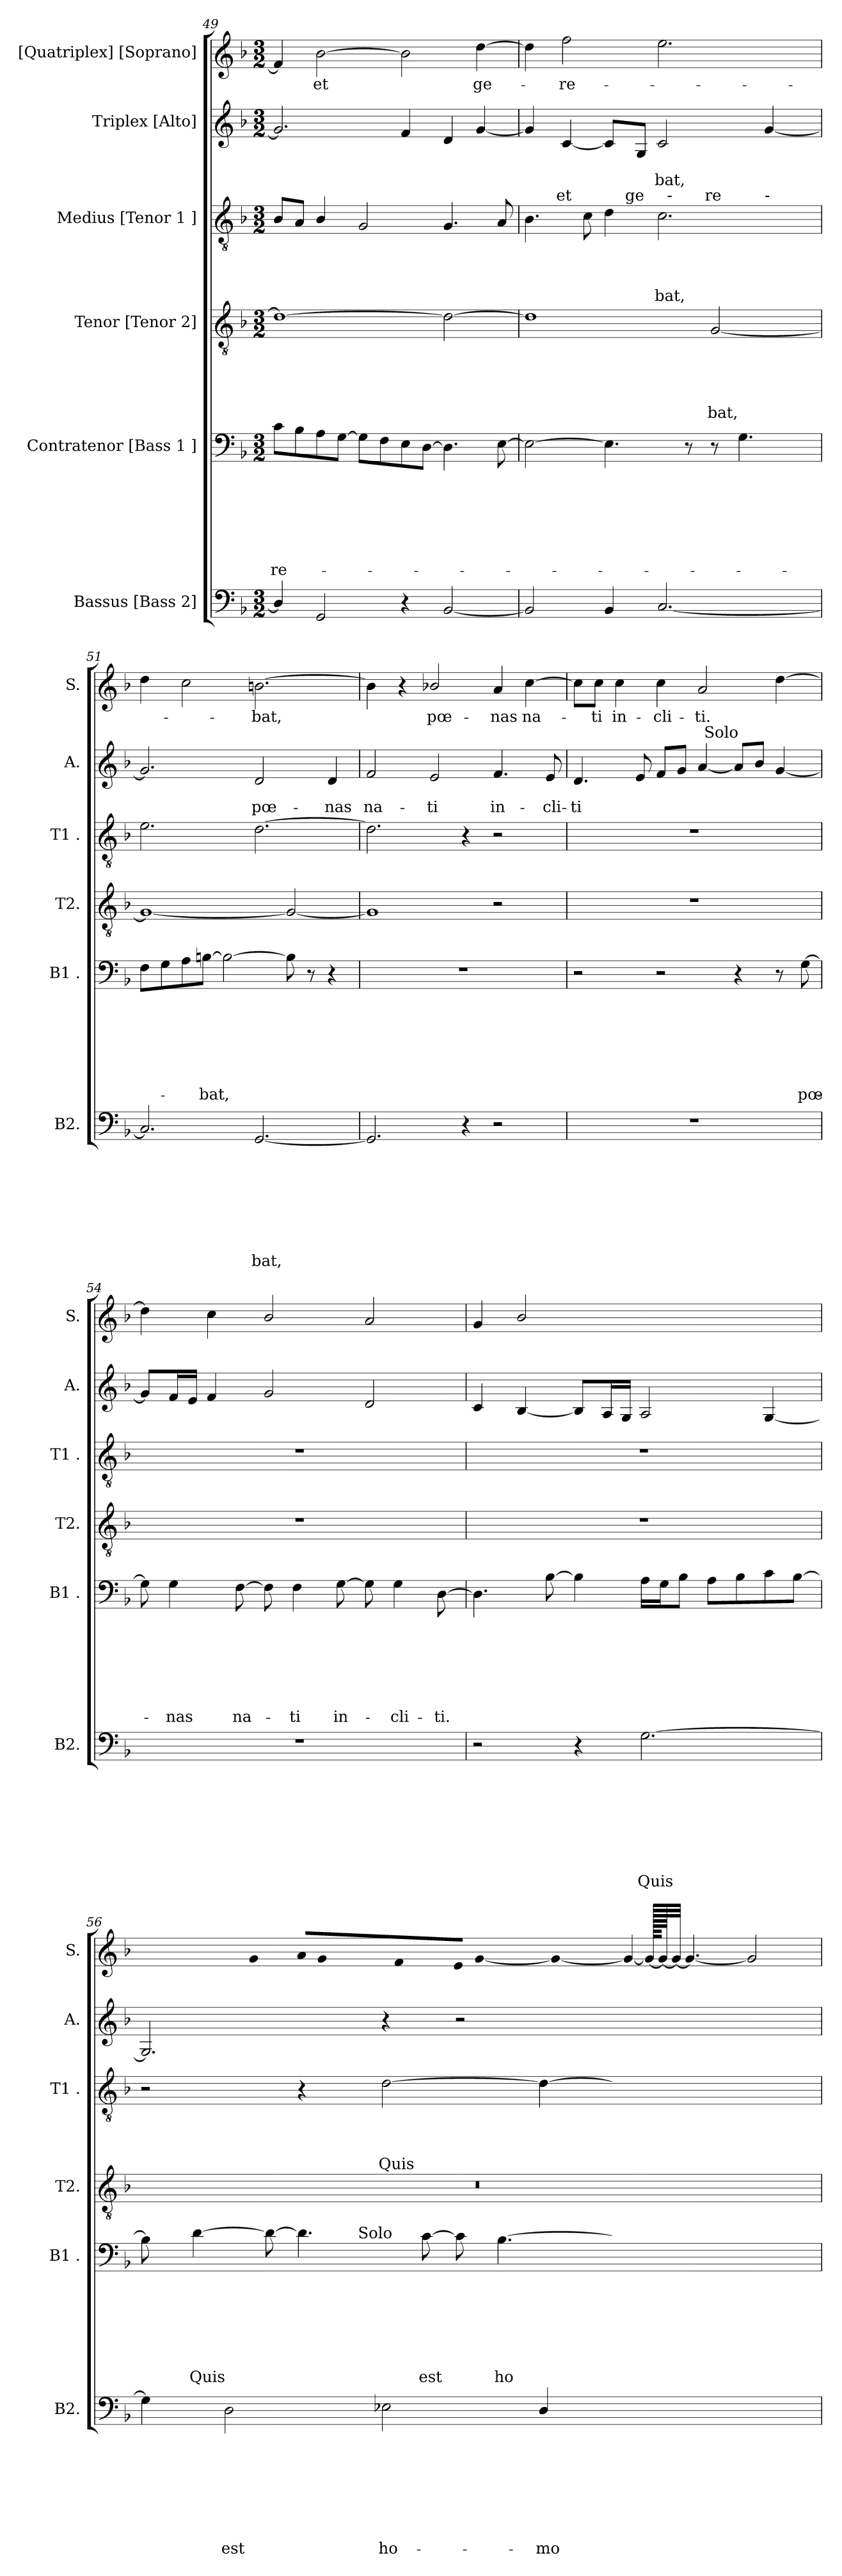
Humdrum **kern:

**kern	**text	**text	**text	**text	**text	**text	**text	**text	**kern	**text	**text	**text	**text	**text	**text	**text	**kern	**text	**text	**text	**text	**text	**kern	**text	**text	**text	**text	**kern	**text	**text	**kern	**text
*part6	*part6	*part6	*part6	*part6	*part6	*part6	*part6	*part6	*part5	*part5	*part5	*part5	*part5	*part5	*part5	*part5	*part4	*part4	*part4	*part4	*part4	*part4	*part3	*part3	*part3	*part3	*part3	*part2	*part2	*part2	*part1	*part1
*staff6	*staff6	*staff6	*staff6	*staff6	*staff6	*staff6	*staff6	*staff6	*staff5	*staff5	*staff5	*staff5	*staff5	*staff5	*staff5	*staff5	*staff4	*staff4	*staff4	*staff4	*staff4	*staff4	*staff3	*staff3	*staff3	*staff3	*staff3	*staff2	*staff2	*staff2	*staff1	*staff1
*I"Bassus [Bass 2]	*	*	*	*	*	*	*	*	*I"Contratenor [Bass 1 ]	*	*	*	*	*	*	*	*I"Tenor [Tenor 2]	*	*	*	*	*	*I"Medius [Tenor 1 ]	*	*	*	*	*I"Triplex [Alto]	*	*	*I"[Quatriplex] [Soprano]	*
*I'B2.	*	*	*	*	*	*	*	*	*I'B1 .	*	*	*	*	*	*	*	*I'T2.	*	*	*	*	*	*I'T1 .	*	*	*	*	*I'A.	*	*	*I'S.	*
*clefF4	*	*	*	*	*	*	*	*	*clefF4	*	*	*	*	*	*	*	*clefGv2	*	*	*	*	*	*clefGv2	*	*	*	*	*clefG2	*	*	*clefG2	*
*k[b-]	*	*	*	*	*	*	*	*	*k[b-]	*	*	*	*	*	*	*	*k[b-]	*	*	*	*	*	*k[b-]	*	*	*	*	*k[b-]	*	*	*k[b-]	*
*F:	*	*	*	*	*	*	*	*	*F:	*	*	*	*	*	*	*	*F:	*	*	*	*	*	*F:	*	*	*	*	*F:	*	*	*F:	*
*M3/2	*	*	*	*	*	*	*	*	*M3/2	*	*	*	*	*	*	*	*M3/2	*	*	*	*	*	*M3/2	*	*	*	*	*M3/2	*	*	*M3/2	*
=49	=49	=49	=49	=49	=49	=49	=49	=49	=49	=49	=49	=49	=49	=49	=49	=49	=49	=49	=49	=49	=49	=49	=49	=49	=49	=49	=49	=49	=49	=49	=49	=49
!	!	!	!	!	!	!	!	!	!	!	!	!	!	!	!	!LO:LY:b	!	!	!	!	!	!	!	!	!	!	!	!	!	!	!	!
4D/]	.	.	.	.	.	.	.	.	8c\L	.	.	.	.	.	.	-re-	1d_	.	.	.	.	.	8B-/L	.	.	.	.	2.g/]	.	.	4f/]	.
.	.	.	.	.	.	.	.	.	8B-\	.	.	.	.	.	.	.	.	.	.	.	.	.	8A/J	.	.	.	.	.	.	.	.	.
!	!	!	!	!	!	!	!	!	!	!	!	!	!	!	!	!	!	!	!	!	!	!	!	!	!	!	!	!	!	!	!	!LO:LY:b
2GG/	.	.	.	.	.	.	.	.	8A\	.	.	.	.	.	.	.	.	.	.	.	.	.	4B-/	.	.	.	.	.	.	.	[>2b-\	et
.	.	.	.	.	.	.	.	.	[8G\J	.	.	.	.	.	.	.	.	.	.	.	.	.	.	.	.	.	.	.	.	.	.	.
.	.	.	.	.	.	.	.	.	8G\L]	.	.	.	.	.	.	.	.	.	.	.	.	.	2G/	.	.	.	.	.	.	.	.	.
.	.	.	.	.	.	.	.	.	8F\	.	.	.	.	.	.	.	.	.	.	.	.	.	.	.	.	.	.	.	.	.	.	.
4r	.	.	.	.	.	.	.	.	8E\	.	.	.	.	.	.	.	.	.	.	.	.	.	.	.	.	.	.	4f/	.	.	2b-\]	.
.	.	.	.	.	.	.	.	.	[8D\J	.	.	.	.	.	.	.	.	.	.	.	.	.	.	.	.	.	.	.	.	.	.	.
[2BB-	.	.	.	.	.	.	.	.	4.D\]	.	.	.	.	.	.	.	2d_	.	.	.	.	.	4.G/	.	.	.	.	4d/	.	.	.	.
!	!	!	!	!	!	!	!	!	!	!	!	!	!	!	!	!	!	!	!	!	!	!	!	!	!	!	!	!	!	!	!	!LO:LY:b
.	.	.	.	.	.	.	.	.	.	.	.	.	.	.	.	.	.	.	.	.	.	.	.	.	.	.	.	[4g/	.	.	[4dd\	ge-
.	.	.	.	.	.	.	.	.	[8E	.	.	.	.	.	.	.	.	.	.	.	.	.	8A/	.	.	.	.	.	.	.	.	.
=50	=50	=50	=50	=50	=50	=50	=50	=50	=50	=50	=50	=50	=50	=50	=50	=50	=50	=50	=50	=50	=50	=50	=50	=50	=50	=50	=50	=50	=50	=50	=50	=50
*	*	*	*	*	*	*	*	*	*	*	*	*	*	*	*	*	*	*	*	*	*	*	*^	*	*	*	*	*	*	*	*	*
*	*	*	*	*	*	*	*	*	*	*	*	*	*	*	*	*	*	*	*	*	*	*	*	*^	*	*	*	*	*	*	*	*	*
*	*	*	*	*	*	*	*	*	*	*	*	*	*	*	*	*	*	*	*	*	*	*	*	*	*^	*	*	*	*	*	*	*	*	*
*	*	*	*	*	*	*	*	*	*	*	*	*	*	*	*	*	*	*	*	*	*	*	*	*	*	*^	*	*	*	*	*	*	*	*	*
*	*	*	*	*	*	*	*	*	*	*	*	*	*	*	*	*	*	*	*	*	*	*	*	*	*	*	*^	*	*	*	*	*	*	*	*	*
2BB-/]	.	.	.	.	.	.	.	.	2E\_	.	.	.	.	.	.	.	1d]	.	.	.	.	.	4.B-\	8...ryy	2ryy	2ryy	2ryy	1ryy	.	.	.	.	4g/]	.	.	4dd\]	.
!	!	!	!	!	!	!	!	!	!	!	!	!	!	!	!	!	!	!	!	!	!	!	!	!LO:TX:a:t=et	!	!	!	!	!	!	!	!	!	!	!	!	!
.	.	.	.	.	.	.	.	.	.	.	.	.	.	.	.	.	.	.	.	.	.	.	.	1ryy	.	.	.	.	.	.	.	.	.	.	.	.	.
!	!	!	!	!	!	!	!	!	!	!	!	!	!	!	!	!	!	!	!	!	!	!	!	!	!	!	!	!	!	!	!	!	!	!	!	!	!LO:LY:b
.	.	.	.	.	.	.	.	.	.	.	.	.	.	.	.	.	.	.	.	.	.	.	.	.	.	.	.	.	.	.	.	.	[4c/	.	.	2ff\	-re-
.	.	.	.	.	.	.	.	.	.	.	.	.	.	.	.	.	.	.	.	.	.	.	8c\	.	.	.	.	.	.	.	.	.	.	.	.	.	.
4BB-/	.	.	.	.	.	.	.	.	4.E\]	.	.	.	.	.	.	.	.	.	.	.	.	.	4d\	.	16ryy	4ryy	4ryy	.	.	.	.	.	8c/L]	.	.	.	.
.	.	.	.	.	.	.	.	.	.	.	.	.	.	.	.	.	.	.	.	.	.	.	.	.	64ryy	.	.	.	.	.	.	.	.	.	.	.	.
!	!	!	!	!	!	!	!	!	!	!	!	!	!	!	!	!	!	!	!	!	!	!	!	!	!LO:TX:a:t=ge	!	!	!	!	!	!	!	!	!	!	!	!
.	.	.	.	.	.	.	.	.	.	.	.	.	.	.	.	.	.	.	.	.	.	.	.	.	2ryy	.	.	.	.	.	.	.	.	.	.	.	.
.	.	.	.	.	.	.	.	.	.	.	.	.	.	.	.	.	.	.	.	.	.	.	.	.	.	.	.	.	.	.	.	.	8G/J	.	.	.	.
!	!	!	!	!	!	!	!	!	!	!	!	!	!	!	!	!	!	!	!	!	!	!	!	!	!	!	!	!	!	!	!	!LO:LY:b	!	!	!LO:LY:b	!	!
[2.C	.	.	.	.	.	.	.	.	.	.	.	.	.	.	.	.	.	.	.	.	.	.	2.c\	.	.	32ryy	8...ryy	.	.	.	.	-bat,	2c/	.	bat,	2.ee\	.
!	!	!	!	!	!	!	!	!	!	!	!	!	!	!	!	!	!	!	!	!	!	!	!	!	!	!LO:TX:a:t=-	!	!	!	!	!	!	!	!	!	!	!
.	.	.	.	.	.	.	.	.	.	.	.	.	.	.	.	.	.	.	.	.	.	.	.	.	.	2ryy	.	.	.	.	.	.	.	.	.	.	.
.	.	.	.	.	.	.	.	.	8r	.	.	.	.	.	.	.	.	.	.	.	.	.	.	.	.	.	.	.	.	.	.	.	.	.	.	.	.
!	!	!	!	!	!	!	!	!	!	!	!	!	!	!	!	!	!	!	!	!	!	!	!	!	!	!	!LO:TX:a:t=re	!	!	!	!	!	!	!	!	!	!
.	.	.	.	.	.	.	.	.	.	.	.	.	.	.	.	.	.	.	.	.	.	.	.	.	.	.	2ryy	.	.	.	.	.	.	.	.	.	.
!	!	!	!	!	!	!	!	!	!	!	!	!	!	!	!	!	!	!	!	!	!	!LO:LY:b	!	!	!	!	!	!	!	!	!	!	!	!	!	!	!
.	.	.	.	.	.	.	.	.	8r	.	.	.	.	.	.	.	[<2G	.	.	.	.	-bat,	.	.	.	.	.	4ryy	.	.	.	.	.	.	.	.	.
.	.	.	.	.	.	.	.	.	.	.	.	.	.	.	.	.	.	.	.	.	.	.	.	.	4ryy	.	.	.	.	.	.	.	.	.	.	.	.
.	.	.	.	.	.	.	.	.	4.G\	.	.	.	.	.	.	.	.	.	.	.	.	.	.	.	.	.	.	.	.	.	.	.	.	.	.	.	.
.	.	.	.	.	.	.	.	.	.	.	.	.	.	.	.	.	.	.	.	.	.	.	.	4ryy	.	.	.	.	.	.	.	.	.	.	.	.	.
!	!	!	!	!	!	!	!	!	!	!	!	!	!	!	!	!	!	!	!	!	!	!	!	!	!	!	!	!LO:TX:a:t=-	!	!	!	!	!	!	!	!	!
.	.	.	.	.	.	.	.	.	.	.	.	.	.	.	.	.	.	.	.	.	.	.	.	.	.	.	.	4ryy	.	.	.	.	[4g	.	.	.	.
.	.	.	.	.	.	.	.	.	.	.	.	.	.	.	.	.	.	.	.	.	.	.	.	.	.	8..ryy	.	.	.	.	.	.	.	.	.	.	.
.	.	.	.	.	.	.	.	.	.	.	.	.	.	.	.	.	.	.	.	.	.	.	.	.	8ryy	.	.	.	.	.	.	.	.	.	.	.	.
.	.	.	.	.	.	.	.	.	.	.	.	.	.	.	.	.	.	.	.	.	.	.	.	.	32.ryy	.	.	.	.	.	.	.	.	.	.	.	.
.	.	.	.	.	.	.	.	.	.	.	.	.	.	.	.	.	.	.	.	.	.	.	.	64ryy	.	.	64ryy	.	.	.	.	.	.	.	.	.	.
*	*	*	*	*	*	*	*	*	*	*	*	*	*	*	*	*	*	*	*	*	*	*	*v	*v	*v	*v	*v	*v	*	*	*	*	*	*	*	*	*
!!LO:LB:g=z
=51	=51	=51	=51	=51	=51	=51	=51	=51	=51	=51	=51	=51	=51	=51	=51	=51	=51	=51	=51	=51	=51	=51	=51	=51	=51	=51	=51	=51	=51	=51	=51	=51
2.C/]	.	.	.	.	.	.	.	.	8F\L	.	.	.	.	.	.	.	1G_	.	.	.	.	.	2.e\	.	.	.	.	2.g/]	.	.	4dd\	.
.	.	.	.	.	.	.	.	.	8G\	.	.	.	.	.	.	.	.	.	.	.	.	.	.	.	.	.	.	.	.	.	.	.
.	.	.	.	.	.	.	.	.	8A\	.	.	.	.	.	.	.	.	.	.	.	.	.	.	.	.	.	.	.	.	.	2cc\	.
!	!	!	!	!	!	!	!	!	!	!	!	!	!	!	!	!LO:LY:b	!	!	!	!	!	!	!	!	!	!	!	!	!	!	!	!
.	.	.	.	.	.	.	.	.	[8Bn\J	.	.	.	.	.	.	-bat,	.	.	.	.	.	.	.	.	.	.	.	.	.	.	.	.
.	.	.	.	.	.	.	.	.	2B\_	.	.	.	.	.	.	.	.	.	.	.	.	.	.	.	.	.	.	.	.	.	.	.
!	!	!	!	!	!	!	!	!LO:LY:b	!	!	!	!	!	!	!	!	!	!	!	!	!	!	!	!	!	!	!	!	!	!LO:LY:b	!	!LO:LY:b
[2.GG	.	.	.	.	.	.	.	-bat,	.	.	.	.	.	.	.	.	.	.	.	.	.	.	[2.d	.	.	.	.	2d/	.	pœ-	[2.bn	-bat,
.	.	.	.	.	.	.	.	.	8B\]	.	.	.	.	.	.	.	2G_	.	.	.	.	.	.	.	.	.	.	.	.	.	.	.
.	.	.	.	.	.	.	.	.	8r	.	.	.	.	.	.	.	.	.	.	.	.	.	.	.	.	.	.	.	.	.	.	.
!	!	!	!	!	!	!	!	!	!	!	!	!	!	!	!	!	!	!	!	!	!	!	!	!	!	!	!	!	!	!LO:LY:b	!	!
.	.	.	.	.	.	.	.	.	4r	.	.	.	.	.	.	.	.	.	.	.	.	.	.	.	.	.	.	4d/	.	-nas	.	.
=52	=52	=52	=52	=52	=52	=52	=52	=52	=52	=52	=52	=52	=52	=52	=52	=52	=52	=52	=52	=52	=52	=52	=52	=52	=52	=52	=52	=52	=52	=52	=52	=52
!	!	!	!	!	!	!	!	!	!	!	!	!	!	!	!	!	!	!	!	!	!	!	!	!	!	!	!	!	!	!LO:LY:b	!	!
2.GG/]	.	.	.	.	.	.	.	.	1.r	.	.	.	.	.	.	.	1G]	.	.	.	.	.	2.d\]	.	.	.	.	2f/	.	na-	4b\]	.
.	.	.	.	.	.	.	.	.	.	.	.	.	.	.	.	.	.	.	.	.	.	.	.	.	.	.	.	.	.	.	4r	.
!	!	!	!	!	!	!	!	!	!	!	!	!	!	!	!	!	!	!	!	!	!	!	!	!	!	!	!	!	!	!LO:LY:b	!	!LO:LY:b
.	.	.	.	.	.	.	.	.	.	.	.	.	.	.	.	.	.	.	.	.	.	.	.	.	.	.	.	2e/	.	-ti	2b-X/	pœ-
4r	.	.	.	.	.	.	.	.	.	.	.	.	.	.	.	.	.	.	.	.	.	.	4r	.	.	.	.	.	.	.	.	.
!	!	!	!	!	!	!	!	!	!	!	!	!	!	!	!	!	!	!	!	!	!	!	!	!	!	!	!	!	!	!LO:LY:b	!	!LO:LY:b
2r	.	.	.	.	.	.	.	.	.	.	.	.	.	.	.	.	2r	.	.	.	.	.	2r	.	.	.	.	4.f/	.	in-	4a/	-nas
!	!	!	!	!	!	!	!	!	!	!	!	!	!	!	!	!	!	!	!	!	!	!	!	!	!	!	!	!	!	!	!	!LO:LY:b
.	.	.	.	.	.	.	.	.	.	.	.	.	.	.	.	.	.	.	.	.	.	.	.	.	.	.	.	.	.	.	[4cc\	na-
!	!	!	!	!	!	!	!	!	!	!	!	!	!	!	!	!	!	!	!	!	!	!	!	!	!	!	!	!	!	!LO:LY:b	!	!
.	.	.	.	.	.	.	.	.	.	.	.	.	.	.	.	.	.	.	.	.	.	.	.	.	.	.	.	8e/	.	-cli-	.	.
=53	=53	=53	=53	=53	=53	=53	=53	=53	=53	=53	=53	=53	=53	=53	=53	=53	=53	=53	=53	=53	=53	=53	=53	=53	=53	=53	=53	=53	=53	=53	=53	=53
!	!	!	!	!	!	!	!	!	!	!	!	!	!	!	!	!	!	!	!	!	!	!	!	!	!	!	!	!	!	!LO:LY:b:rj	!	!
*	*	*	*	*	*	*	*	*	*	*	*	*	*	*	*	*	*	*	*	*	*	*	*	*	*	*	*	*^	*	*	*	*
1.r	.	.	.	.	.	.	.	.	2r	.	.	.	.	.	.	.	1.r	.	.	.	.	.	1.r	.	.	.	.	4.d/	2ryy	.	-ti	8cc\L]	.
!	!	!	!	!	!	!	!	!	!	!	!	!	!	!	!	!	!	!	!	!	!	!	!	!	!	!	!	!	!	!	!	!	!LO:LY:b
.	.	.	.	.	.	.	.	.	.	.	.	.	.	.	.	.	.	.	.	.	.	.	.	.	.	.	.	.	.	.	.	8cc\J	-ti
!	!	!	!	!	!	!	!	!	!	!	!	!	!	!	!	!	!	!	!	!	!	!	!	!	!	!	!	!	!	!	!	!	!LO:LY:b
.	.	.	.	.	.	.	.	.	.	.	.	.	.	.	.	.	.	.	.	.	.	.	.	.	.	.	.	.	.	.	.	4cc\	in-
.	.	.	.	.	.	.	.	.	.	.	.	.	.	.	.	.	.	.	.	.	.	.	.	.	.	.	.	8e/	.	.	.	.	.
!	!	!	!	!	!	!	!	!	!	!	!	!	!	!	!	!	!	!	!	!	!	!	!	!	!	!	!	!	!	!	!	!	!LO:LY:b:rj
.	.	.	.	.	.	.	.	.	2r	.	.	.	.	.	.	.	.	.	.	.	.	.	.	.	.	.	.	8f/L	4ryy	.	.	4cc\	-cli-
.	.	.	.	.	.	.	.	.	.	.	.	.	.	.	.	.	.	.	.	.	.	.	.	.	.	.	.	8g/J	.	.	.	.	.
!	!	!	!	!	!	!	!	!	!	!	!	!	!	!	!	!	!	!	!	!	!	!	!	!	!	!	!	!	!	!	!	!	!LO:LY:b
.	.	.	.	.	.	.	.	.	.	.	.	.	.	.	.	.	.	.	.	.	.	.	.	.	.	.	.	[4a/	64ryy	.	.	2a/	-ti.
!	!	!	!	!	!	!	!	!	!	!	!	!	!	!	!	!	!	!	!	!	!	!	!	!	!	!	!	!	!LO:TX:a:t=Solo	!	!	!	!
.	.	.	.	.	.	.	.	.	.	.	.	.	.	.	.	.	.	.	.	.	.	.	.	.	.	.	.	.	2ryy	.	.	.	.
.	.	.	.	.	.	.	.	.	4r	.	.	.	.	.	.	.	.	.	.	.	.	.	.	.	.	.	.	8a/L]	.	.	.	.	.
.	.	.	.	.	.	.	.	.	.	.	.	.	.	.	.	.	.	.	.	.	.	.	.	.	.	.	.	8b-/J	.	.	.	.	.
.	.	.	.	.	.	.	.	.	8r	.	.	.	.	.	.	.	.	.	.	.	.	.	.	.	.	.	.	[4g/	.	.	.	[4dd\	.
.	.	.	.	.	.	.	.	.	.	.	.	.	.	.	.	.	.	.	.	.	.	.	.	.	.	.	.	.	8...ryy	.	.	.	.
!	!	!	!	!	!	!	!	!	!	!	!	!	!	!	!	!LO:LY:b	!	!	!	!	!	!	!	!	!	!	!	!	!	!	!	!	!
.	.	.	.	.	.	.	.	.	[8G\	.	.	.	.	.	.	pœ-	.	.	.	.	.	.	.	.	.	.	.	.	.	.	.	.	.
*	*	*	*	*	*	*	*	*	*	*	*	*	*	*	*	*	*	*	*	*	*	*	*	*	*	*	*	*v	*v	*	*	*	*
=54	=54	=54	=54	=54	=54	=54	=54	=54	=54	=54	=54	=54	=54	=54	=54	=54	=54	=54	=54	=54	=54	=54	=54	=54	=54	=54	=54	=54	=54	=54	=54	=54
1.r	.	.	.	.	.	.	.	.	8G\]	.	.	.	.	.	.	.	1.r	.	.	.	.	.	1.r	.	.	.	.	8g/L]	.	.	4dd\]	.
!	!	!	!	!	!	!	!	!	!	!	!	!	!	!	!	!LO:LY:b:rj	!	!	!	!	!	!	!	!	!	!	!	!	!	!	!	!
.	.	.	.	.	.	.	.	.	4G\	.	.	.	.	.	.	-nas	.	.	.	.	.	.	.	.	.	.	.	16f/L	.	.	.	.
.	.	.	.	.	.	.	.	.	.	.	.	.	.	.	.	.	.	.	.	.	.	.	.	.	.	.	.	16e/JJ	.	.	.	.
.	.	.	.	.	.	.	.	.	.	.	.	.	.	.	.	.	.	.	.	.	.	.	.	.	.	.	.	4f/	.	.	4cc\	.
!	!	!	!	!	!	!	!	!	!	!	!	!	!	!	!	!LO:LY:b	!	!	!	!	!	!	!	!	!	!	!	!	!	!	!	!
.	.	.	.	.	.	.	.	.	[8F\	.	.	.	.	.	.	na-	.	.	.	.	.	.	.	.	.	.	.	.	.	.	.	.
.	.	.	.	.	.	.	.	.	8F\]	.	.	.	.	.	.	.	.	.	.	.	.	.	.	.	.	.	.	2g/	.	.	2b-/	.
!	!	!	!	!	!	!	!	!	!	!	!	!	!	!	!	!LO:LY:b	!	!	!	!	!	!	!	!	!	!	!	!	!	!	!	!
.	.	.	.	.	.	.	.	.	4F\	.	.	.	.	.	.	-ti	.	.	.	.	.	.	.	.	.	.	.	.	.	.	.	.
!	!	!	!	!	!	!	!	!	!	!	!	!	!	!	!	!LO:LY:b	!	!	!	!	!	!	!	!	!	!	!	!	!	!	!	!
.	.	.	.	.	.	.	.	.	[8G\	.	.	.	.	.	.	in-	.	.	.	.	.	.	.	.	.	.	.	.	.	.	.	.
.	.	.	.	.	.	.	.	.	8G\]	.	.	.	.	.	.	.	.	.	.	.	.	.	.	.	.	.	.	2d/	.	.	2a/	.
!	!	!	!	!	!	!	!	!	!	!	!	!	!	!	!	!LO:LY:b	!	!	!	!	!	!	!	!	!	!	!	!	!	!	!	!
.	.	.	.	.	.	.	.	.	4G\	.	.	.	.	.	.	-cli-	.	.	.	.	.	.	.	.	.	.	.	.	.	.	.	.
!	!	!	!	!	!	!	!	!	!	!	!	!	!	!	!	!LO:LY:b	!	!	!	!	!	!	!	!	!	!	!	!	!	!	!	!
.	.	.	.	.	.	.	.	.	[8D\	.	.	.	.	.	.	-ti.	.	.	.	.	.	.	.	.	.	.	.	.	.	.	.	.
=55	=55	=55	=55	=55	=55	=55	=55	=55	=55	=55	=55	=55	=55	=55	=55	=55	=55	=55	=55	=55	=55	=55	=55	=55	=55	=55	=55	=55	=55	=55	=55	=55
2r	.	.	.	.	.	.	.	.	4.D\]	.	.	.	.	.	.	.	1.r	.	.	.	.	.	1.r	.	.	.	.	4c/	.	.	4g/	.
.	.	.	.	.	.	.	.	.	.	.	.	.	.	.	.	.	.	.	.	.	.	.	.	.	.	.	.	[4B-/	.	.	2b-/	.
.	.	.	.	.	.	.	.	.	[8B-\	.	.	.	.	.	.	.	.	.	.	.	.	.	.	.	.	.	.	.	.	.	.	.
4r	.	.	.	.	.	.	.	.	4B-\]	.	.	.	.	.	.	.	.	.	.	.	.	.	.	.	.	.	.	8B-/L]	.	.	.	.
.	.	.	.	.	.	.	.	.	.	.	.	.	.	.	.	.	.	.	.	.	.	.	.	.	.	.	.	16A/L	.	.	.	.
.	.	.	.	.	.	.	.	.	.	.	.	.	.	.	.	.	.	.	.	.	.	.	.	.	.	.	.	16G/JJ	.	.	.	.
!	!	!	!	!	!	!	!	!LO:LY:b	!	!	!	!	!	!	!	!	!	!	!	!	!	!	!	!	!	!	!	!	!	!	!	!
[2.G	.	.	.	.	.	.	.	Quis	16A\LL	.	.	.	.	.	.	.	.	.	.	.	.	.	.	.	.	.	.	2A/	.	.	4ryy	.
.	.	.	.	.	.	.	.	.	16G\J	.	.	.	.	.	.	.	.	.	.	.	.	.	.	.	.	.	.	.	.	.	.	.
.	.	.	.	.	.	.	.	.	8B-\J	.	.	.	.	.	.	.	.	.	.	.	.	.	.	.	.	.	.	.	.	.	.	.
.	.	.	.	.	.	.	.	.	8A\L	.	.	.	.	.	.	.	.	.	.	.	.	.	.	.	.	.	.	.	.	.	2ryy	.
.	.	.	.	.	.	.	.	.	8B-\	.	.	.	.	.	.	.	.	.	.	.	.	.	.	.	.	.	.	.	.	.	.	.
.	.	.	.	.	.	.	.	.	8c\	.	.	.	.	.	.	.	.	.	.	.	.	.	.	.	.	.	.	[4G	.	.	.	.
.	.	.	.	.	.	.	.	.	[8B-\J	.	.	.	.	.	.	.	.	.	.	.	.	.	.	.	.	.	.	.	.	.	.	.
!!LO:PB:g=z
=56	=56	=56	=56	=56	=56	=56	=56	=56	=56	=56	=56	=56	=56	=56	=56	=56	=56	=56	=56	=56	=56	=56	=56	=56	=56	=56	=56	=56	=56	=56	=56	=56
*	*	*	*	*	*	*	*	*	*^	*	*	*	*	*	*	*	*	*	*	*	*	*	*	*	*	*	*	*	*	*	*	*
4G\]	.	.	.	.	.	.	.	.	8B-\]	2ryy	.	.	.	.	.	.	.	1.r	.	.	.	.	.	2r	.	.	.	.	2.G/]	.	.	16ryy	.
.	.	.	.	.	.	.	.	.	.	.	.	.	.	.	.	.	.	.	.	.	.	.	.	.	.	.	.	.	.	.	.	64ryy	.
.	.	.	.	.	.	.	.	.	.	.	.	.	.	.	.	.	.	.	.	.	.	.	.	.	.	.	.	.	.	.	.	256ryy	.
.	.	.	.	.	.	.	.	.	.	.	.	.	.	.	.	.	.	.	.	.	.	.	.	.	.	.	.	.	.	.	.	1024ryy	.
.	.	.	.	.	.	.	.	.	.	.	.	.	.	.	.	.	.	.	.	.	.	.	.	.	.	.	.	.	.	.	.	4096ryy	.
*	*	*	*	*	*	*	*	*	*	*	*	*	*	*	*	*	*	*	*	*	*	*	*	*	*	*	*	*	*	*	*	*Xtuplet	*
!	!	!	!	!	!	!	!	!	!	!	!	!	!	!	!	!	!	!	!	!	!	!	!	!	!	!	!	!	!	!	!	!LO:N:vis=4	!
.	.	.	.	.	.	.	.	.	.	.	.	.	.	.	.	.	.	.	.	.	.	.	.	.	.	.	.	.	.	.	.	4096%683g/	.
!	!	!	!	!	!	!	!	!	!	!	!	!	!	!	!	!	!LO:LY:b	!	!	!	!	!	!	!	!	!	!	!	!	!	!	!	!
.	.	.	.	.	.	.	.	.	[>4d\	.	.	.	.	.	.	.	Quis	.	.	.	.	.	.	.	.	.	.	.	.	.	.	.	.
!	!	!	!	!	!	!	!	!LO:LY:b	!	!	!	!	!	!	!	!	!	!	!	!	!	!	!	!	!	!	!	!	!	!	!	!LO:N:vis=8	!
2D\	.	.	.	.	.	.	.	est	.	.	.	.	.	.	.	.	.	.	.	.	.	.	.	.	.	.	.	.	.	.	.	4096%227a/L	.
!	!	!	!	!	!	!	!	!	!	!	!	!	!	!	!	!	!	!	!	!	!	!	!	!	!	!	!	!	!	!	!	!LO:N:vis=8	!
.	.	.	.	.	.	.	.	.	.	.	.	.	.	.	.	.	.	.	.	.	.	.	.	.	.	.	.	.	.	.	.	1024%57g/	.
!	!	!	!	!	!	!	!	!	!	!	!	!	!	!	!	!	!	!	!	!	!	!	!	!	!	!	!	!	!	!	!	!LO:N:vis=8	!
.	.	.	.	.	.	.	.	.	.	.	.	.	.	.	.	.	.	.	.	.	.	.	.	.	.	.	.	.	.	.	.	1024%57f/	.
.	.	.	.	.	.	.	.	.	8d\_	.	.	.	.	.	.	.	.	.	.	.	.	.	.	.	.	.	.	.	.	.	.	.	.
!	!	!	!	!	!	!	!	!	!	!	!	!	!	!	!	!	!	!	!	!	!	!	!	!	!	!	!	!	!	!	!	!LO:N:vis=8	!
.	.	.	.	.	.	.	.	.	.	.	.	.	.	.	.	.	.	.	.	.	.	.	.	.	.	.	.	.	.	.	.	4096%227e/J	.
!	!	!	!	!	!	!	!	!	!	!	!	!	!	!	!	!	!	!	!	!	!	!	!	!	!	!	!	!	!	!	!	!LO:N:vis=4	!
.	.	.	.	.	.	.	.	.	.	.	.	.	.	.	.	.	.	.	.	.	.	.	.	.	.	.	.	.	.	.	.	[4096%455g	.
.	.	.	.	.	.	.	.	.	4.d\]	8ryy	.	.	.	.	.	.	.	.	.	.	.	.	.	4r	.	.	.	.	.	.	.	.	.
.	.	.	.	.	.	.	.	.	.	.	.	.	.	.	.	.	.	.	.	.	.	.	.	.	.	.	.	.	.	.	.	4096g/_	.
.	.	.	.	.	.	.	.	.	.	.	.	.	.	.	.	.	.	.	.	.	.	.	.	.	.	.	.	.	.	.	.	2048g/_	.
.	.	.	.	.	.	.	.	.	.	.	.	.	.	.	.	.	.	.	.	.	.	.	.	.	.	.	.	.	.	.	.	512g/KKLLLLL_	.
.	.	.	.	.	.	.	.	.	.	.	.	.	.	.	.	.	.	.	.	.	.	.	.	.	.	.	.	.	.	.	.	128g/JJ_	.
.	.	.	.	.	.	.	.	.	.	.	.	.	.	.	.	.	.	.	.	.	.	.	.	.	.	.	.	.	.	.	.	32g/JJJ_	.
.	.	.	.	.	.	.	.	.	.	32.ryy	.	.	.	.	.	.	.	.	.	.	.	.	.	.	.	.	.	.	.	.	.	4.g/_	.
!	!	!	!	!	!	!	!	!	!	!LO:TX:a:t=Solo	!	!	!	!	!	!	!	!	!	!	!	!	!	!	!	!	!	!	!	!	!	!	!
.	.	.	.	.	.	.	.	.	.	2ryy	.	.	.	.	.	.	.	.	.	.	.	.	.	.	.	.	.	.	.	.	.	.	.
!	!	!	!	!	!	!	!	!LO:LY:b	!	!	!	!	!	!	!	!	!	!	!	!	!	!	!	!	!	!	!	!LO:LY:b	!	!	!	!	!
2E-X\	.	.	.	.	.	.	.	ho-	.	.	.	.	.	.	.	.	.	.	.	.	.	.	.	[<2d\	.	.	.	Quis	4r	.	.	.	.
!	!	!	!	!	!	!	!	!	!	!	!	!	!	!	!	!	!LO:LY:b	!	!	!	!	!	!	!	!	!	!	!	!	!	!	!	!
.	.	.	.	.	.	.	.	.	[8c\	.	.	.	.	.	.	.	est	.	.	.	.	.	.	.	.	.	.	.	.	.	.	.	.
.	.	.	.	.	.	.	.	.	8c\]	.	.	.	.	.	.	.	.	.	.	.	.	.	.	.	.	.	.	.	2r	.	.	2g/_	.
!	!	!	!	!	!	!	!	!	!	!	!	!	!	!	!	!	!LO:LY:b	!	!	!	!	!	!	!	!	!	!	!	!	!	!	!	!
.	.	.	.	.	.	.	.	.	[4.B-\	.	.	.	.	.	.	.	ho-	.	.	.	.	.	.	.	.	.	.	.	.	.	.	.	.
.	.	.	.	.	.	.	.	.	.	4ryy	.	.	.	.	.	.	.	.	.	.	.	.	.	.	.	.	.	.	.	.	.	.	.
!	!	!	!	!	!	!	!	!LO:LY:b	!	!	!	!	!	!	!	!	!	!	!	!	!	!	!	!	!	!	!	!	!	!	!	!	!
4D/	.	.	.	.	.	.	.	-mo	.	.	.	.	.	.	.	.	.	.	.	.	.	.	.	4d\_	.	.	.	.	.	.	.	.	.
.	.	.	.	.	.	.	.	.	.	16ryy	.	.	.	.	.	.	.	.	.	.	.	.	.	.	.	.	.	.	.	.	.	.	.
.	.	.	.	.	.	.	.	.	.	64ryy	.	.	.	.	.	.	.	.	.	.	.	.	.	.	.	.	.	.	.	.	.	.	.
*	*	*	*	*	*	*	*	*	*v	*v	*	*	*	*	*	*	*	*	*	*	*	*	*	*	*	*	*	*	*	*	*	*	*
=	=	=	=	=	=	=	=	=	=	=	=	=	=	=	=	=	=	=	=	=	=	=	=	=	=	=	=	=	=	=	=	=
*-	*-	*-	*-	*-	*-	*-	*-	*-	*-	*-	*-	*-	*-	*-	*-	*-	*-	*-	*-	*-	*-	*-	*-	*-	*-	*-	*-	*-	*-	*-	*-	*-
